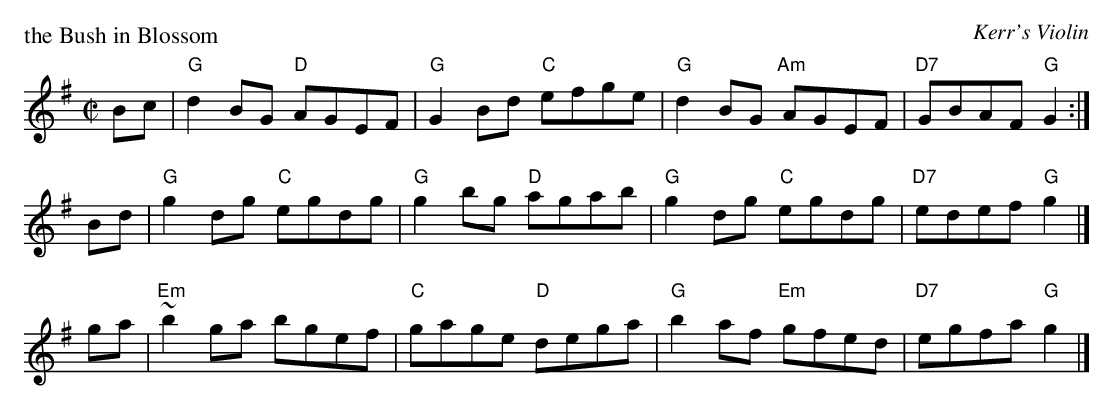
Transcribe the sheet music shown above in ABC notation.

X:1
P: the Bush in Blossom
O: Kerr's Violin
M: C|
L: 1/8
K: G
Bc | "G"d2BG "D"AGEF | "G"G2Bd "C"efge | "G"d2BG "Am"AGEF | "D7"GBAF "G"G2 :|
Bd | "G"g2dg "C"egdg | "G"g2bg "D"agab | "G"g2dg  "C"egdg | "D7"edef "G"g2 |]
ga | "Em"~b2ga  bgef | "C"gage "D"dega | "G"b2af "Em"gfed | "D7"egfa "G"g2 |]
